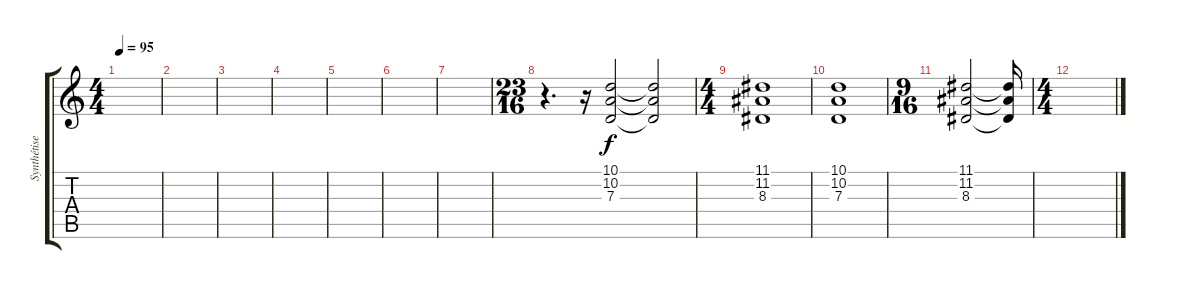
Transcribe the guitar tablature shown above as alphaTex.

\track ("Synthétiseur" "Synthétise") {instrument stringensemble2}
\staff {score tabs}
\tuning (E4 B3 G3 D3 A2 E2) {hide}
\ts (4 4)
\tempo 95
\clef g2
\ks c
|
|
|
|
|
|
|
\ts (23 16)
r.4{d} r.16 (10.1 10.2 7.3).2 (10.1{t} 10.2{t} 7.3{t}).2 |
\ts (4 4)
(11.1 11.2 8.3).1 |
(10.1 10.2 7.3).1 |
\ts (9 16)
(11.1 11.2 8.3).2 (11.1{t} 11.2{t} 8.3{t}).16 |
\ts (4 4)
